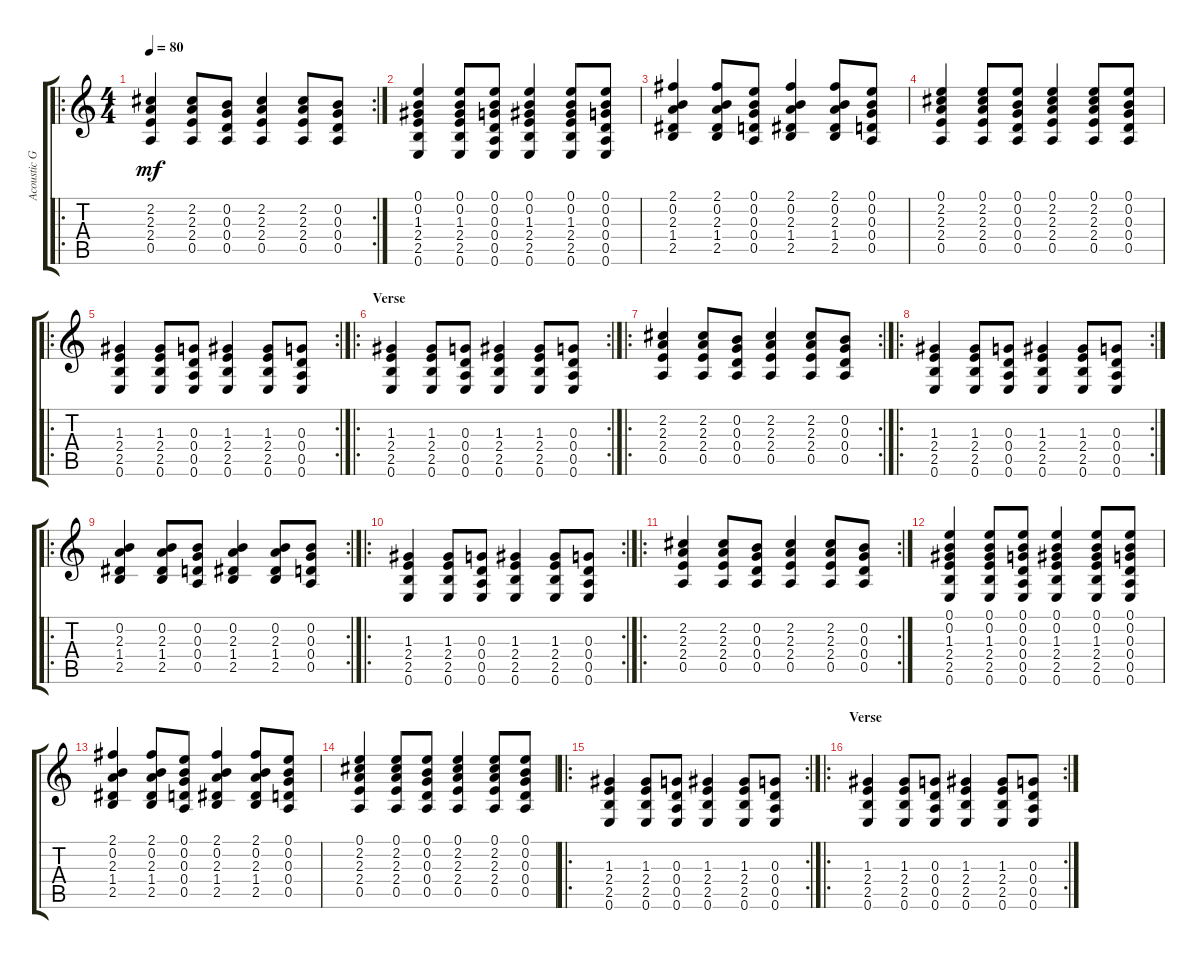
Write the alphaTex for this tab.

\track ("Acoustic Guitar" "Acoustic G") {instrument acousticguitarsteel}
\staff {score tabs}
\tuning (E4 B3 G3 D3 A2 E2) {hide}
\ro
\rc 2
\ts (4 4)
\tempo 80
\clef g2
\ks c
(2.2 2.3 2.4 0.5).4{dy mf} (2.2 2.3 2.4 0.5).8 (0.2 0.3 0.4 0.5).8 (2.2 2.3 2.4 0.5).4 (2.2 2.3 2.4 0.5).8 (0.2 0.3 0.4 0.5).8 |
(0.1 0.2 1.3 2.4 2.5 0.6).4 (0.1 0.2 1.3 2.4 2.5 0.6).8 (0.1 0.2 0.3 0.4 0.5 0.6).8 (0.1 0.2 1.3 2.4 2.5 0.6).4 (0.1 0.2 1.3 2.4 2.5 0.6).8 (0.1 0.2 0.3 0.4 0.5 0.6).8 |
(2.1 0.2 2.3 1.4 2.5).4 (2.1 0.2 2.3 1.4 2.5).8 (0.1 0.2 0.3 0.4 0.5).8 (2.1 0.2 2.3 1.4 2.5).4 (2.1 0.2 2.3 1.4 2.5).8 (0.1 0.2 0.3 0.4 0.5).8 |
(0.1 2.2 2.3 2.4 0.5).4 (0.1 2.2 2.3 2.4 0.5).8 (0.1 0.2 0.3 0.4 0.5).8 (0.1 2.2 2.3 2.4 0.5).4 (0.1 2.2 2.3 2.4 0.5).8 (0.1 0.2 0.3 0.4 0.5).8 |
\ro
\rc 2
(1.3 2.4 2.5 0.6).4 (1.3 2.4 2.5 0.6).8 (0.3 0.4 0.5 0.6).8 (1.3 2.4 2.5 0.6).4 (1.3 2.4 2.5 0.6).8 (0.3 0.4 0.5 0.6).8 |
\ro
\rc 2
\section ("" "Verse")
(1.3 2.4 2.5 0.6).4 (1.3 2.4 2.5 0.6).8 (0.3 0.4 0.5 0.6).8 (1.3 2.4 2.5 0.6).4 (1.3 2.4 2.5 0.6).8 (0.3 0.4 0.5 0.6).8 |
\ro
\rc 2
(2.2 2.3 2.4 0.5).4 (2.2 2.3 2.4 0.5).8 (0.2 0.3 0.4 0.5).8 (2.2 2.3 2.4 0.5).4 (2.2 2.3 2.4 0.5).8 (0.2 0.3 0.4 0.5).8 |
\ro
\rc 2
(1.3 2.4 2.5 0.6).4 (1.3 2.4 2.5 0.6).8 (0.3 0.4 0.5 0.6).8 (1.3 2.4 2.5 0.6).4 (1.3 2.4 2.5 0.6).8 (0.3 0.4 0.5 0.6).8 |
\ro
\rc 2
(0.2 2.3 1.4 2.5).4 (0.2 2.3 1.4 2.5).8 (0.2 0.3 0.4 0.5).8 (0.2 2.3 1.4 2.5).4 (0.2 2.3 1.4 2.5).8 (0.2 0.3 0.4 0.5).8 |
\ro
\rc 2
(1.3 2.4 2.5 0.6).4 (1.3 2.4 2.5 0.6).8 (0.3 0.4 0.5 0.6).8 (1.3 2.4 2.5 0.6).4 (1.3 2.4 2.5 0.6).8 (0.3 0.4 0.5 0.6).8 |
\ro
\rc 2
(2.2 2.3 2.4 0.5).4 (2.2 2.3 2.4 0.5).8 (0.2 0.3 0.4 0.5).8 (2.2 2.3 2.4 0.5).4 (2.2 2.3 2.4 0.5).8 (0.2 0.3 0.4 0.5).8 |
(0.1 0.2 1.3 2.4 2.5 0.6).4 (0.1 0.2 1.3 2.4 2.5 0.6).8 (0.1 0.2 0.3 0.4 0.5 0.6).8 (0.1 0.2 1.3 2.4 2.5 0.6).4 (0.1 0.2 1.3 2.4 2.5 0.6).8 (0.1 0.2 0.3 0.4 0.5 0.6).8 |
(2.1 0.2 2.3 1.4 2.5).4 (2.1 0.2 2.3 1.4 2.5).8 (0.1 0.2 0.3 0.4 0.5).8 (2.1 0.2 2.3 1.4 2.5).4 (2.1 0.2 2.3 1.4 2.5).8 (0.1 0.2 0.3 0.4 0.5).8 |
(0.1 2.2 2.3 2.4 0.5).4 (0.1 2.2 2.3 2.4 0.5).8 (0.1 0.2 0.3 0.4 0.5).8 (0.1 2.2 2.3 2.4 0.5).4 (0.1 2.2 2.3 2.4 0.5).8 (0.1 0.2 0.3 0.4 0.5).8 |
\ro
\rc 2
(1.3 2.4 2.5 0.6).4 (1.3 2.4 2.5 0.6).8 (0.3 0.4 0.5 0.6).8 (1.3 2.4 2.5 0.6).4 (1.3 2.4 2.5 0.6).8 (0.3 0.4 0.5 0.6).8 |
\ro
\rc 2
\section ("" "Verse")
(1.3 2.4 2.5 0.6).4 (1.3 2.4 2.5 0.6).8 (0.3 0.4 0.5 0.6).8 (1.3 2.4 2.5 0.6).4 (1.3 2.4 2.5 0.6).8 (0.3 0.4 0.5 0.6).8
